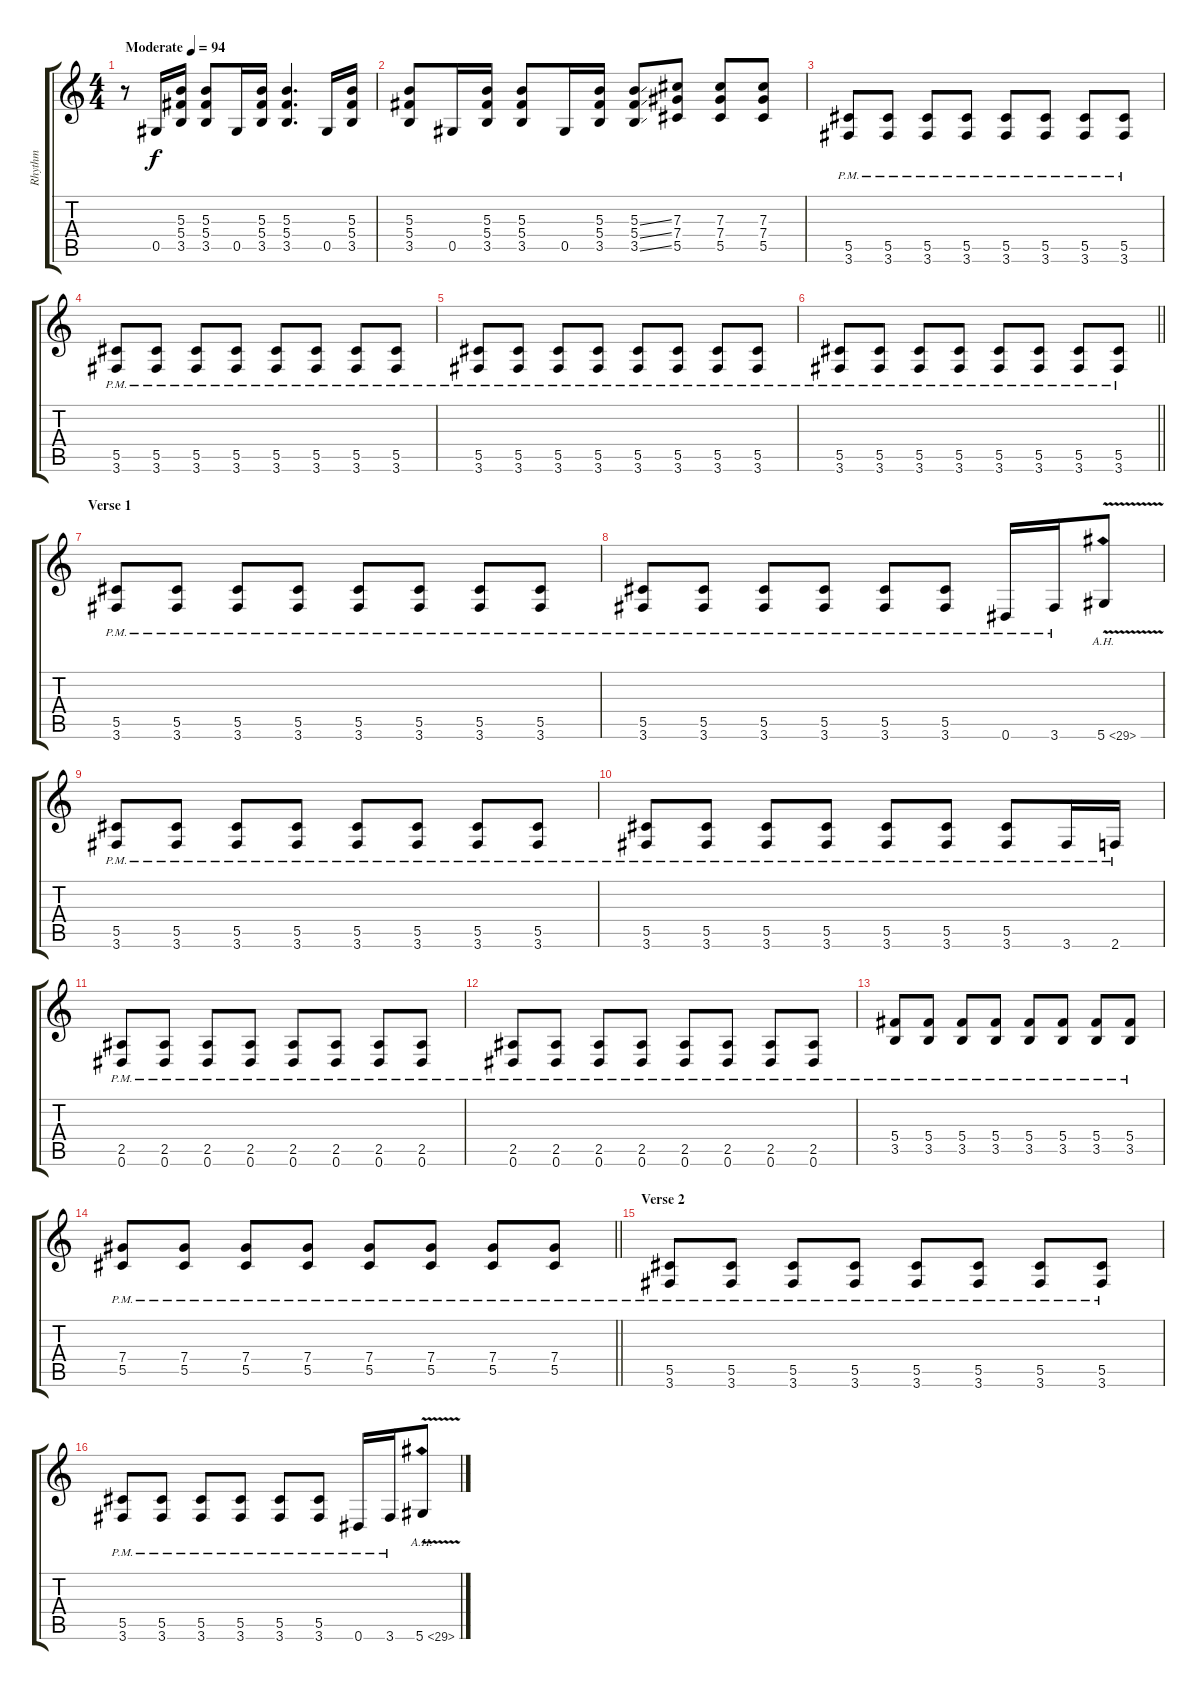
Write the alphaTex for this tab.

\track ("Rhythm" "Rhythm") {instrument overdrivenguitar}
\staff {score tabs}
\tuning (Eb4 Bb3 Gb3 Db3 Ab2 Eb2) {hide}
\ts (4 4)
\tempo (94 "Moderate")
\clef g2
\ks c
r.8{dy f instrument overdrivenguitar} 0.5.16 (5.3 5.4 3.5).16 (5.3 5.4 3.5).8 0.5.16 (5.3 5.4 3.5).16 (5.3 5.4 3.5).4{d} 0.5.16 (5.3 5.4 3.5).16 |
(5.3 5.4 3.5).8 0.5.16 (5.3 5.4 3.5).16 (5.3 5.4 3.5).8 0.5.16 (5.3 5.4 3.5).16 (5.3{ss} 5.4{ss} 3.5{ss}).8 (7.3 7.4 5.5).8 (7.3 7.4 5.5).8 (7.3 7.4 5.5).8 |
(5.5{pm} 3.6{pm}).8 (5.5{pm} 3.6{pm}).8 (5.5{pm} 3.6{pm}).8 (5.5{pm} 3.6{pm}).8 (5.5{pm} 3.6{pm}).8 (5.5{pm} 3.6{pm}).8 (5.5{pm} 3.6{pm}).8 (5.5{pm} 3.6{pm}).8 |
(5.5{pm} 3.6{pm}).8 (5.5{pm} 3.6{pm}).8 (5.5{pm} 3.6{pm}).8 (5.5{pm} 3.6{pm}).8 (5.5{pm} 3.6{pm}).8 (5.5{pm} 3.6{pm}).8 (5.5{pm} 3.6{pm}).8 (5.5{pm} 3.6{pm}).8 |
(5.5{pm} 3.6{pm}).8 (5.5{pm} 3.6{pm}).8 (5.5{pm} 3.6{pm}).8 (5.5{pm} 3.6{pm}).8 (5.5{pm} 3.6{pm}).8 (5.5{pm} 3.6{pm}).8 (5.5{pm} 3.6{pm}).8 (5.5{pm} 3.6{pm}).8 |
\barLineRight lightlight
(5.5{pm} 3.6{pm}).8 (5.5{pm} 3.6{pm}).8 (5.5{pm} 3.6{pm}).8 (5.5{pm} 3.6{pm}).8 (5.5{pm} 3.6{pm}).8 (5.5{pm} 3.6{pm}).8 (5.5{pm} 3.6{pm}).8 (5.5{pm} 3.6{pm}).8 |
\section ("" "Verse 1")
(5.5{pm} 3.6{pm}).8 (5.5{pm} 3.6{pm}).8 (5.5{pm} 3.6{pm}).8 (5.5{pm} 3.6{pm}).8 (5.5{pm} 3.6{pm}).8 (5.5{pm} 3.6{pm}).8 (5.5{pm} 3.6{pm}).8 (5.5{pm} 3.6{pm}).8 |
(5.5{pm} 3.6{pm}).8 (5.5{pm} 3.6{pm}).8 (5.5{pm} 3.6{pm}).8 (5.5{pm} 3.6{pm}).8 (5.5{pm} 3.6{pm}).8 (5.5{pm} 3.6{pm}).8 0.6{pm}.16 3.6{pm}.16 5.6{ah 24 v}.8 |
(5.5{pm} 3.6{pm}).8 (5.5{pm} 3.6{pm}).8 (5.5{pm} 3.6{pm}).8 (5.5{pm} 3.6{pm}).8 (5.5{pm} 3.6{pm}).8 (5.5{pm} 3.6{pm}).8 (5.5{pm} 3.6{pm}).8 (5.5{pm} 3.6{pm}).8 |
(5.5{pm} 3.6{pm}).8 (5.5{pm} 3.6{pm}).8 (5.5{pm} 3.6{pm}).8 (5.5{pm} 3.6{pm}).8 (5.5{pm} 3.6{pm}).8 (5.5{pm} 3.6{pm}).8 (5.5{pm} 3.6{pm}).8 3.6{pm}.16 2.6{pm}.16 |
(2.5{pm} 0.6{pm}).8 (2.5{pm} 0.6{pm}).8 (2.5{pm} 0.6{pm}).8 (2.5{pm} 0.6{pm}).8 (2.5{pm} 0.6{pm}).8 (2.5{pm} 0.6{pm}).8 (2.5{pm} 0.6{pm}).8 (2.5{pm} 0.6{pm}).8 |
(2.5{pm} 0.6{pm}).8 (2.5{pm} 0.6{pm}).8 (2.5{pm} 0.6{pm}).8 (2.5{pm} 0.6{pm}).8 (2.5{pm} 0.6{pm}).8 (2.5{pm} 0.6{pm}).8 (2.5{pm} 0.6{pm}).8 (2.5{pm} 0.6{pm}).8 |
(5.4{pm} 3.5{pm}).8 (5.4{pm} 3.5{pm}).8 (5.4{pm} 3.5{pm}).8 (5.4{pm} 3.5{pm}).8 (5.4{pm} 3.5{pm}).8 (5.4{pm} 3.5{pm}).8 (5.4{pm} 3.5{pm}).8 (5.4{pm} 3.5{pm}).8 |
\barLineRight lightlight
(7.4{pm} 5.5{pm}).8 (7.4{pm} 5.5{pm}).8 (7.4{pm} 5.5{pm}).8 (7.4{pm} 5.5{pm}).8 (7.4{pm} 5.5{pm}).8 (7.4{pm} 5.5{pm}).8 (7.4{pm} 5.5{pm}).8 (7.4{pm} 5.5{pm}).8 |
\section ("" "Verse 2")
(5.5{pm} 3.6{pm}).8 (5.5{pm} 3.6{pm}).8 (5.5{pm} 3.6{pm}).8 (5.5{pm} 3.6{pm}).8 (5.5{pm} 3.6{pm}).8 (5.5{pm} 3.6{pm}).8 (5.5{pm} 3.6{pm}).8 (5.5{pm} 3.6{pm}).8 |
(5.5{pm} 3.6{pm}).8 (5.5{pm} 3.6{pm}).8 (5.5{pm} 3.6{pm}).8 (5.5{pm} 3.6{pm}).8 (5.5{pm} 3.6{pm}).8 (5.5{pm} 3.6{pm}).8 0.6{pm}.16 3.6{pm}.16 5.6{ah 24 v}.8
